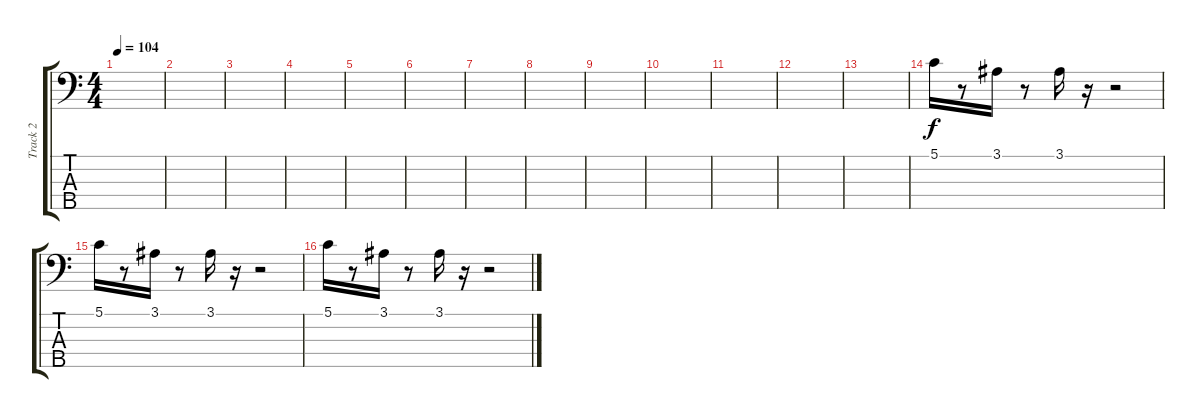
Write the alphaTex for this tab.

\track ("Track 2" "Track 2") {instrument electricbassfinger}
\staff {score tabs}
\tuning (G2 D2 A1 E1 B0) {hide}
\ts (4 4)
\tempo 104
\clef f4
\ks c
|
|
|
|
|
|
|
|
|
|
|
|
|
5.1.16 r.8 3.1.16 r.8 3.1.16 r.16 r.2 |
5.1.16 r.8 3.1.16 r.8 3.1.16 r.16 r.2 |
5.1.16 r.8 3.1.16 r.8 3.1.16 r.16 r.2
